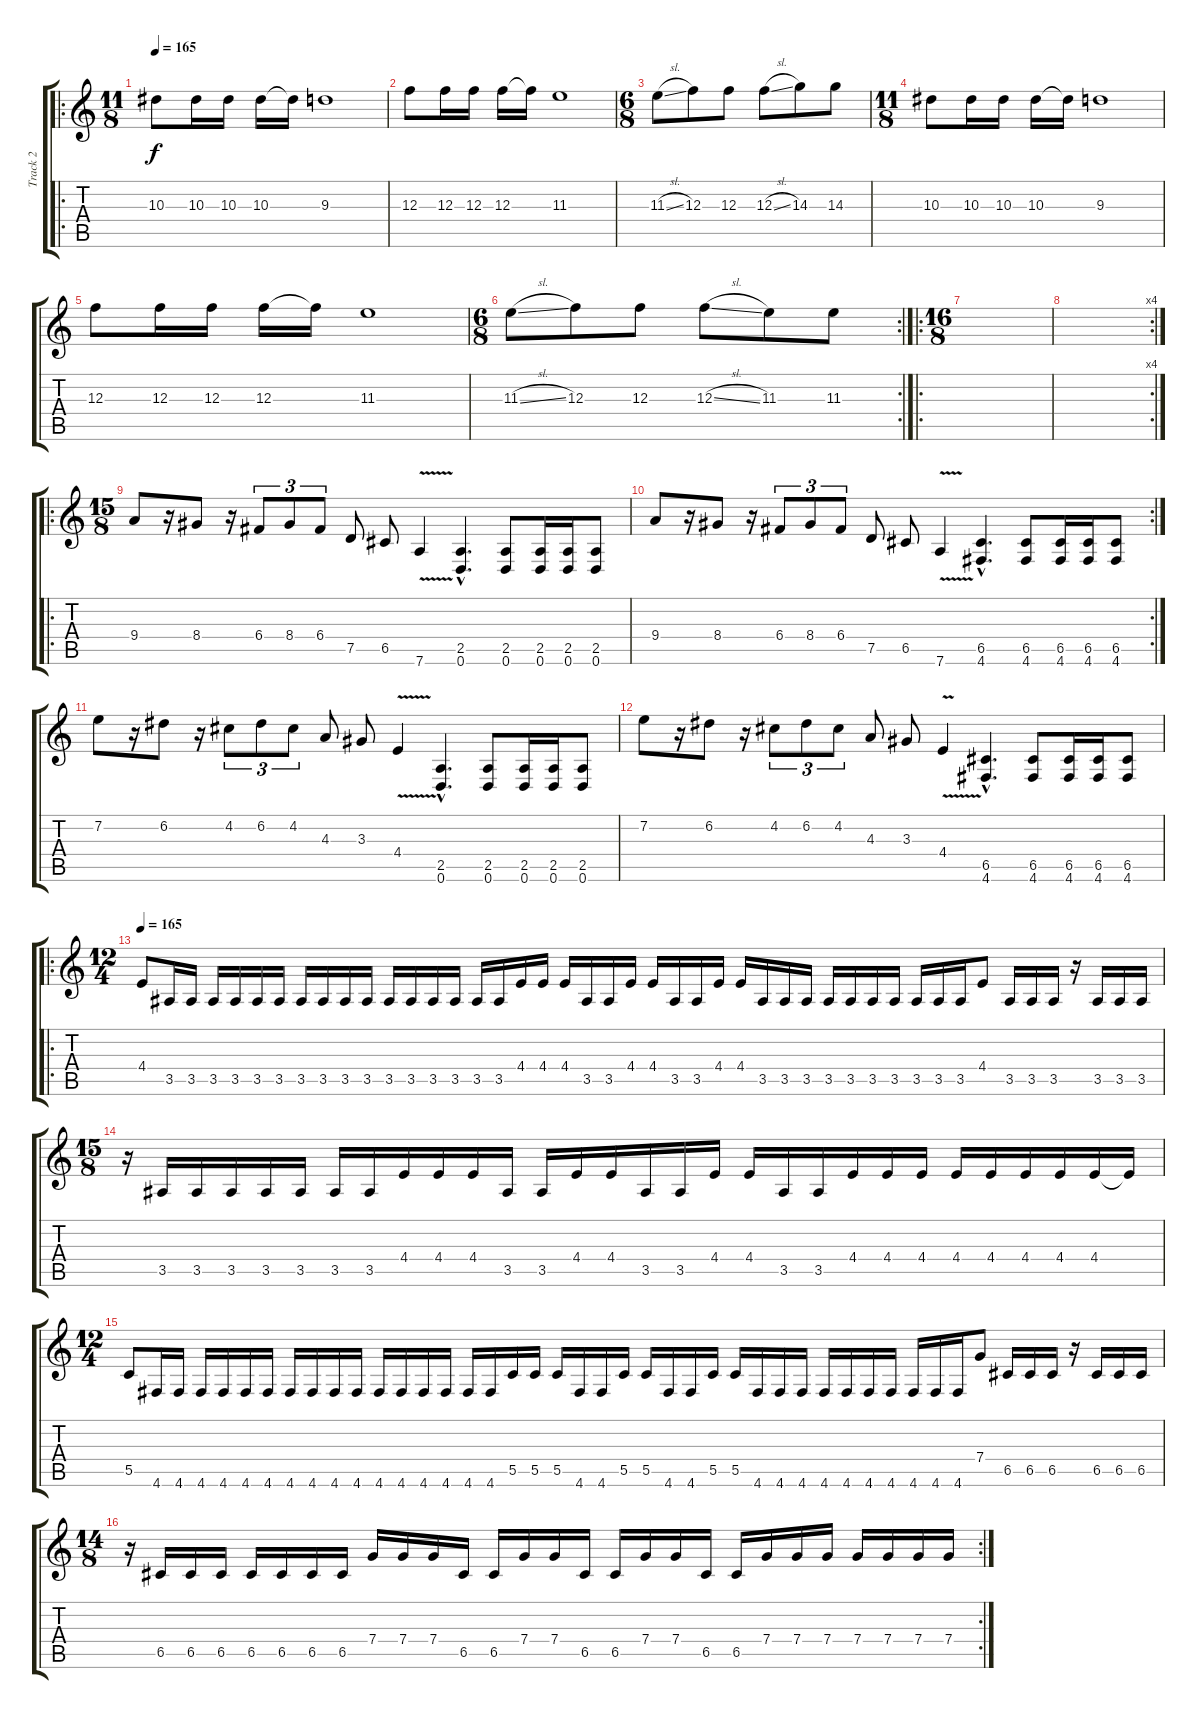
\track ("Track 2" "Track 2") {instrument distortionguitar}
\staff {score tabs}
\tuning (D4 A3 F3 C3 G2 D2) {hide}
\ro
\ts (11 8)
\tempo 165
\clef g2
\ks c
10.3.8{dy f} 10.3.16 10.3.16 10.3.16 10.3{t}.16 9.3.1 |
12.3.8 12.3.16 12.3.16 12.3.16 12.3{t}.16 11.3.1 |
\ts (6 8)
11.3{sl}.8 12.3.8 12.3.8 12.3{sl}.8 14.3.8 14.3.8 |
\ts (11 8)
10.3.8 10.3.16 10.3.16 10.3.16 10.3{t}.16 9.3.1 |
12.3.8 12.3.16 12.3.16 12.3.16 12.3{t}.16 11.3.1 |
\rc 2
\ts (6 8)
11.3{sl}.8 12.3.8 12.3.8 12.3{sl}.8 11.3.8 11.3.8 |
\ro
\ts (16 8)
|
\rc 4
|
\ro
\ts (15 8)
9.4.8 r.16 8.4.8 r.16 6.4.8{tu (3 2)} 8.4.8{tu (3 2)} 6.4.8{tu (3 2)} 7.5.8 6.5.8 7.6{v}.4 (2.5{hac} 0.6{hac}).4{d} (2.5 0.6).8 (2.5 0.6).16 (2.5 0.6).16 (2.5 0.6).8 |
\rc 2
9.4.8 r.16 8.4.8 r.16 6.4.8{tu (3 2)} 8.4.8{tu (3 2)} 6.4.8{tu (3 2)} 7.5.8 6.5.8 7.6{v}.4 (6.5{hac} 4.6{hac}).4{d} (6.5 4.6).8 (6.5 4.6).16 (6.5 4.6).16 (6.5 4.6).8 |
7.2.8 r.16 6.2.8 r.16 4.2.8{tu (3 2)} 6.2.8{tu (3 2)} 4.2.8{tu (3 2)} 4.3.8 3.3.8 4.4{v}.4 (2.5{hac} 0.6{hac}).4{d} (2.5 0.6).8 (2.5 0.6).16 (2.5 0.6).16 (2.5 0.6).8 |
7.2.8 r.16 6.2.8 r.16 4.2.8{tu (3 2)} 6.2.8{tu (3 2)} 4.2.8{tu (3 2)} 4.3.8 3.3.8 4.4{v}.4 (6.5{hac} 4.6{hac}).4{d} (6.5 4.6).8 (6.5 4.6).16 (6.5 4.6).16 (6.5 4.6).8 |
\ro
\ts (12 4)
\tempo 165
4.4.8 3.5.16 3.5.16 3.5.16 3.5.16 3.5.16 3.5.16 3.5.16 3.5.16 3.5.16 3.5.16 3.5.16 3.5.16 3.5.16 3.5.16 3.5.16 3.5.16 4.4.16 4.4.16 4.4.16 3.5.16 3.5.16 4.4.16 4.4.16 3.5.16 3.5.16 4.4.16 4.4.16 3.5.16 3.5.16 3.5.16 3.5.16 3.5.16 3.5.16 3.5.16 3.5.16 3.5.16 3.5.16 4.4.8 3.5.16 3.5.16 3.5.16 r.16 3.5.16 3.5.16 3.5.16 |
\ts (15 8)
r.16 3.5.16 3.5.16 3.5.16 3.5.16 3.5.16 3.5.16 3.5.16 4.4.16 4.4.16 4.4.16 3.5.16 3.5.16 4.4.16 4.4.16 3.5.16 3.5.16 4.4.16 4.4.16 3.5.16 3.5.16 4.4.16 4.4.16 4.4.16 4.4.16 4.4.16 4.4.16 4.4.16 4.4.16 4.4{t}.16 |
\ts (12 4)
5.5.8 4.6.16 4.6.16 4.6.16 4.6.16 4.6.16 4.6.16 4.6.16 4.6.16 4.6.16 4.6.16 4.6.16 4.6.16 4.6.16 4.6.16 4.6.16 4.6.16 5.5.16 5.5.16 5.5.16 4.6.16 4.6.16 5.5.16 5.5.16 4.6.16 4.6.16 5.5.16 5.5.16 4.6.16 4.6.16 4.6.16 4.6.16 4.6.16 4.6.16 4.6.16 4.6.16 4.6.16 4.6.16 7.4.8 6.5.16 6.5.16 6.5.16 r.16 6.5.16 6.5.16 6.5.16 |
\rc 2
\ts (14 8)
r.16 6.5.16 6.5.16 6.5.16 6.5.16 6.5.16 6.5.16 6.5.16 7.4.16 7.4.16 7.4.16 6.5.16 6.5.16 7.4.16 7.4.16 6.5.16 6.5.16 7.4.16 7.4.16 6.5.16 6.5.16 7.4.16 7.4.16 7.4.16 7.4.16 7.4.16 7.4.16 7.4.16
